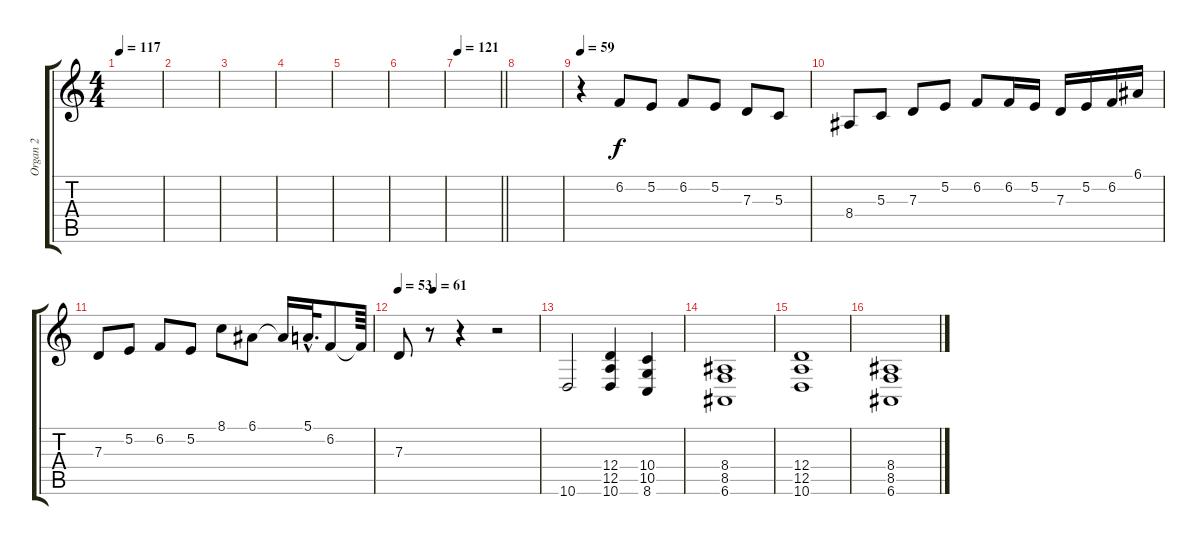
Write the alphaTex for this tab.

\track ("Organ 2" "Organ 2") {instrument drawbarorgan}
\staff {score tabs}
\tuning (E4 B3 G3 D3 A2 E2) {hide}
\ts (4 4)
\tempo 117
\clef g2
\ks c
|
|
|
|
|
|
\tempo 121
\barLineRight lightlight
|
|
\tempo 59
r.4{volume 13} 6.2.8 5.2.8 6.2.8 5.2.8 7.3.8 5.3.8 |
8.4.8 5.3.8 7.3.8 5.2.8 6.2.8 6.2.16 5.2.16 7.3.16 5.2.16 6.2.16 6.1.16 |
7.3.8 5.2.8 6.2.8 5.2.8 8.1.8 6.1.8 6.1{t}.16 5.1{hac}.32{d} 6.2.8 6.2{t}.64 |
\tempo 60
\tempo (61 0.25)
\tempo 53
7.3.8 r.8 r.4 r.2 |
10.6.2{volume 10} (12.4 12.5 10.6).4 (10.4 10.5 8.6).4 |
(8.4 8.5 6.6).1 |
(12.4 12.5 10.6).1 |
(8.4 8.5 6.6).1
